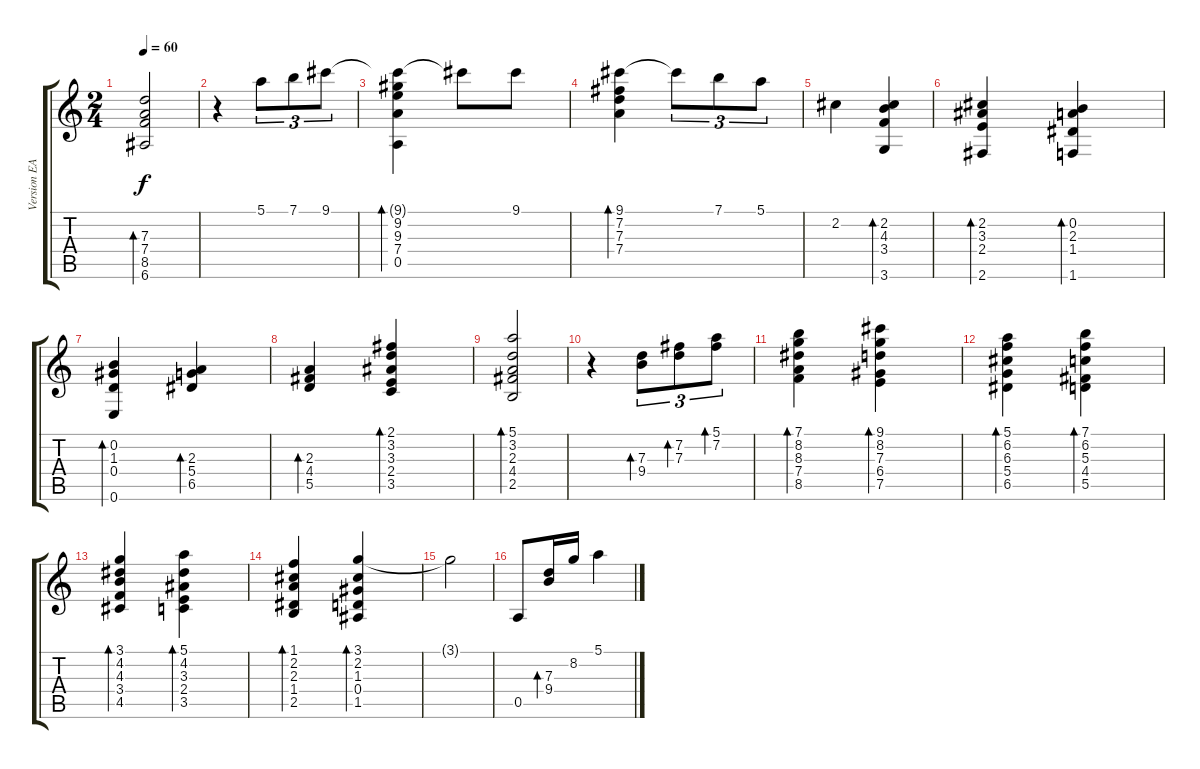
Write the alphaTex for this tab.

\track ("Version EADGBE" "Version EA") {instrument acousticguitarnylon}
\staff {score tabs}
\tuning (E4 B3 G3 D3 A2 E2) {hide}
\ts (2 4)
\tempo 60
\clef g2
\ks c
(7.3 7.4 8.5 6.6).2{bd 480 dy f} |
r.4 5.1.8{tu (3 2)} 7.1.8{tu (3 2)} 9.1.8{tu (3 2)} |
(9.1{t} 9.2 9.3 7.4 0.5).4{bd 480} 9.1{t}.8 9.1.8 |
(9.1 7.2 7.3 7.4).4{bd 480} 9.1{t}.8{tu (3 2)} 7.1.8{tu (3 2)} 5.1.8{tu (3 2)} |
2.2.4 (2.2 4.3 3.4 3.6).4{bd 240} |
(2.2 3.3 2.4 2.6).4{bd 240} (0.2 2.3 1.4 1.6).4{bd 240} |
(0.2 1.3 0.4 0.6).4{bd 240} (2.3 5.4 6.5).4{bd 240} |
(2.3 4.4 5.5).4{bd 240} (2.1 3.2 3.3 2.4 3.5).4{bd 240} |
(5.1 3.2 2.3 4.4 2.5).2{bd 240} |
r.4 (7.3 9.4).8{tu (3 2) bd 480} (7.2 7.3).8{tu (3 2) bd 480} (5.1 7.2).8{tu (3 2) bd 480} |
(7.1 8.2 8.3 7.4 8.5).4{bd 120} (9.1 8.2 7.3 6.4 7.5).4{bd 120} |
(5.1 6.2 6.3 5.4 6.5).4{bd 120} (7.1 6.2 5.3 4.4 5.5).4{bd 120} |
(3.1 4.2 4.3 3.4 4.5).4{bd 120} (5.1 4.2 3.3 2.4 3.5).4{bd 120} |
(1.1 2.2 2.3 1.4 2.5).4{bd 120} (3.1 2.2 1.3 0.4 1.5).4{bd 120} |
3.1{t}.2 |
0.5.8 (7.3 9.4).16{bd 480} 8.2.16 5.1.4
